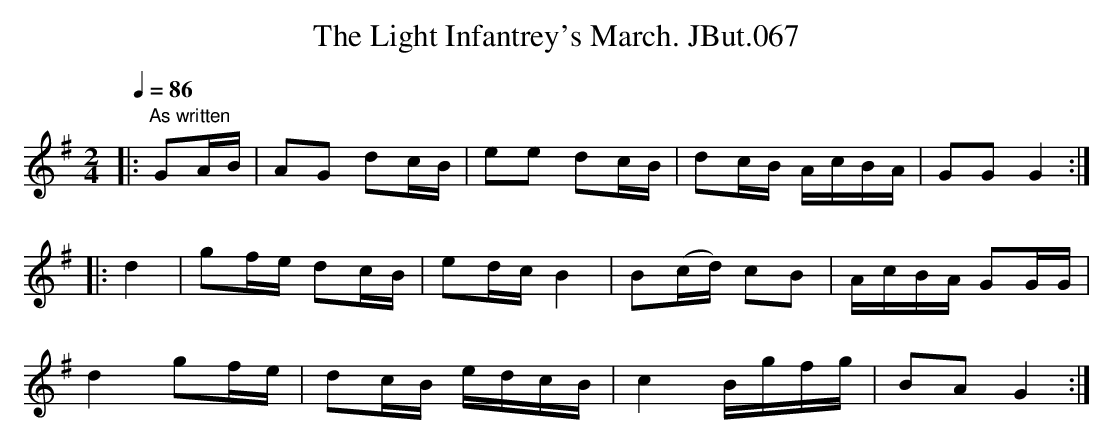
X:1
T:Light Infantrey's March. JBut.067, The
M:2/4
L:1/16
Q:1/4=86
K:G
|:"As written"G2AB|A2G2 d2cB|e2e2 d2cB|d2cB AcBA|G2G2 G4:|
|:d4|g2fe d2cB|e2dc B4|B2(cd) c2B2|AcBA G2GG|
d4 g2fe|d2cB edcB|c4 Bgfg|B2A2 G4:|
